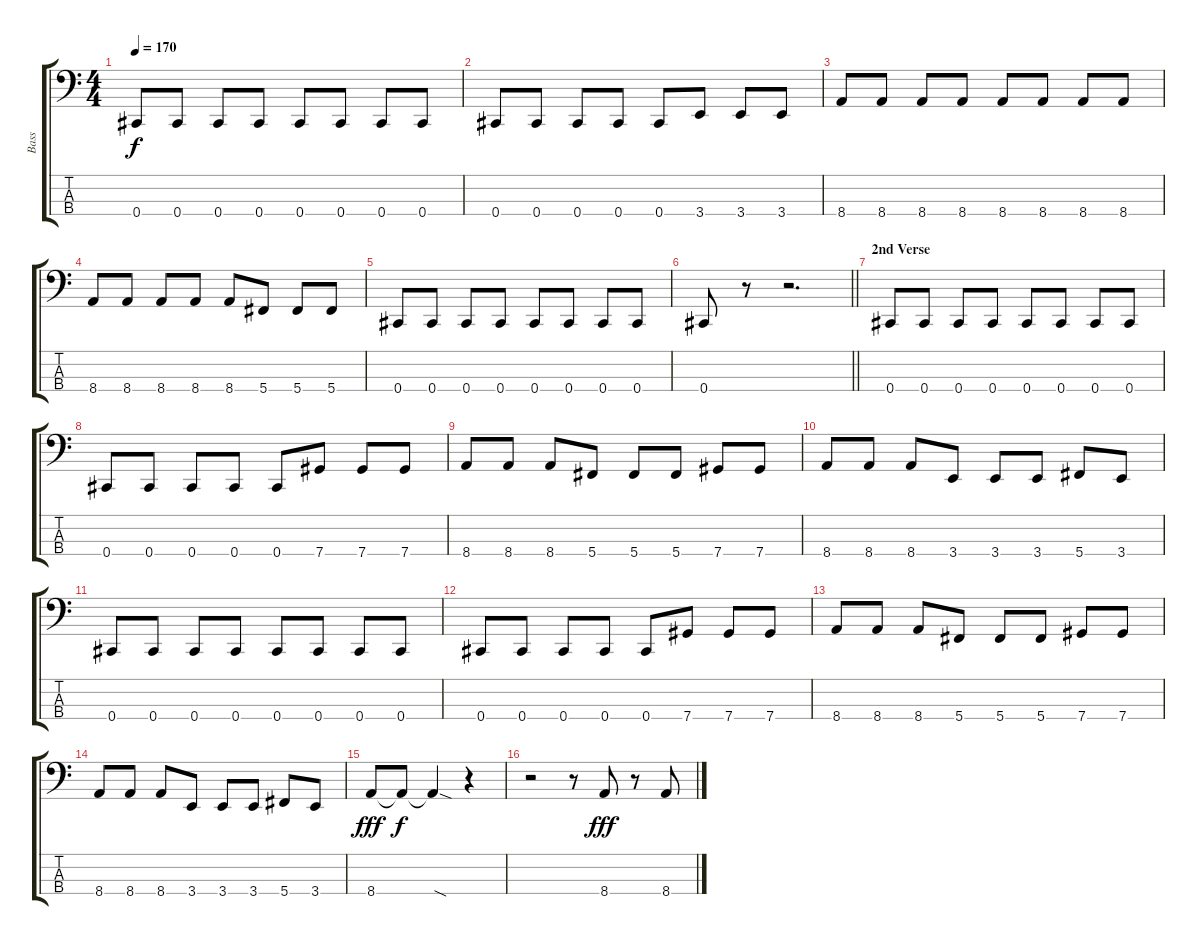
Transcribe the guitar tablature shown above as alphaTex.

\track ("Bass" "Bass") {instrument electricbasspick}
\staff {score tabs}
\tuning (Gb2 Db2 Ab1 Db1) {hide}
\ts (4 4)
\tempo 170
\clef f4
\ks c
0.4.8{dy f} 0.4.8 0.4.8 0.4.8 0.4.8 0.4.8 0.4.8 0.4.8 |
0.4.8 0.4.8 0.4.8 0.4.8 0.4.8 3.4.8 3.4.8 3.4.8 |
8.4.8 8.4.8 8.4.8 8.4.8 8.4.8 8.4.8 8.4.8 8.4.8 |
8.4.8 8.4.8 8.4.8 8.4.8 8.4.8 5.4.8 5.4.8 5.4.8 |
0.4.8 0.4.8 0.4.8 0.4.8 0.4.8 0.4.8 0.4.8 0.4.8 |
\barLineRight lightlight
0.4.8 r.8 r.2{d} |
\section ("" "2nd Verse")
0.4.8 0.4.8 0.4.8 0.4.8 0.4.8 0.4.8 0.4.8 0.4.8 |
0.4.8 0.4.8 0.4.8 0.4.8 0.4.8 7.4.8 7.4.8 7.4.8 |
8.4.8 8.4.8 8.4.8 5.4.8 5.4.8 5.4.8 7.4.8 7.4.8 |
8.4.8 8.4.8 8.4.8 3.4.8 3.4.8 3.4.8 5.4.8 3.4.8 |
0.4.8 0.4.8 0.4.8 0.4.8 0.4.8 0.4.8 0.4.8 0.4.8 |
0.4.8 0.4.8 0.4.8 0.4.8 0.4.8 7.4.8 7.4.8 7.4.8 |
8.4.8 8.4.8 8.4.8 5.4.8 5.4.8 5.4.8 7.4.8 7.4.8 |
8.4.8 8.4.8 8.4.8 3.4.8 3.4.8 3.4.8 5.4.8 3.4.8 |
8.4.8{dy fff} 8.4{t}.8{dy f} 8.4{sod t}.4 r.4 |
r.2 r.8 8.4.8{dy fff} r.8 8.4.8
